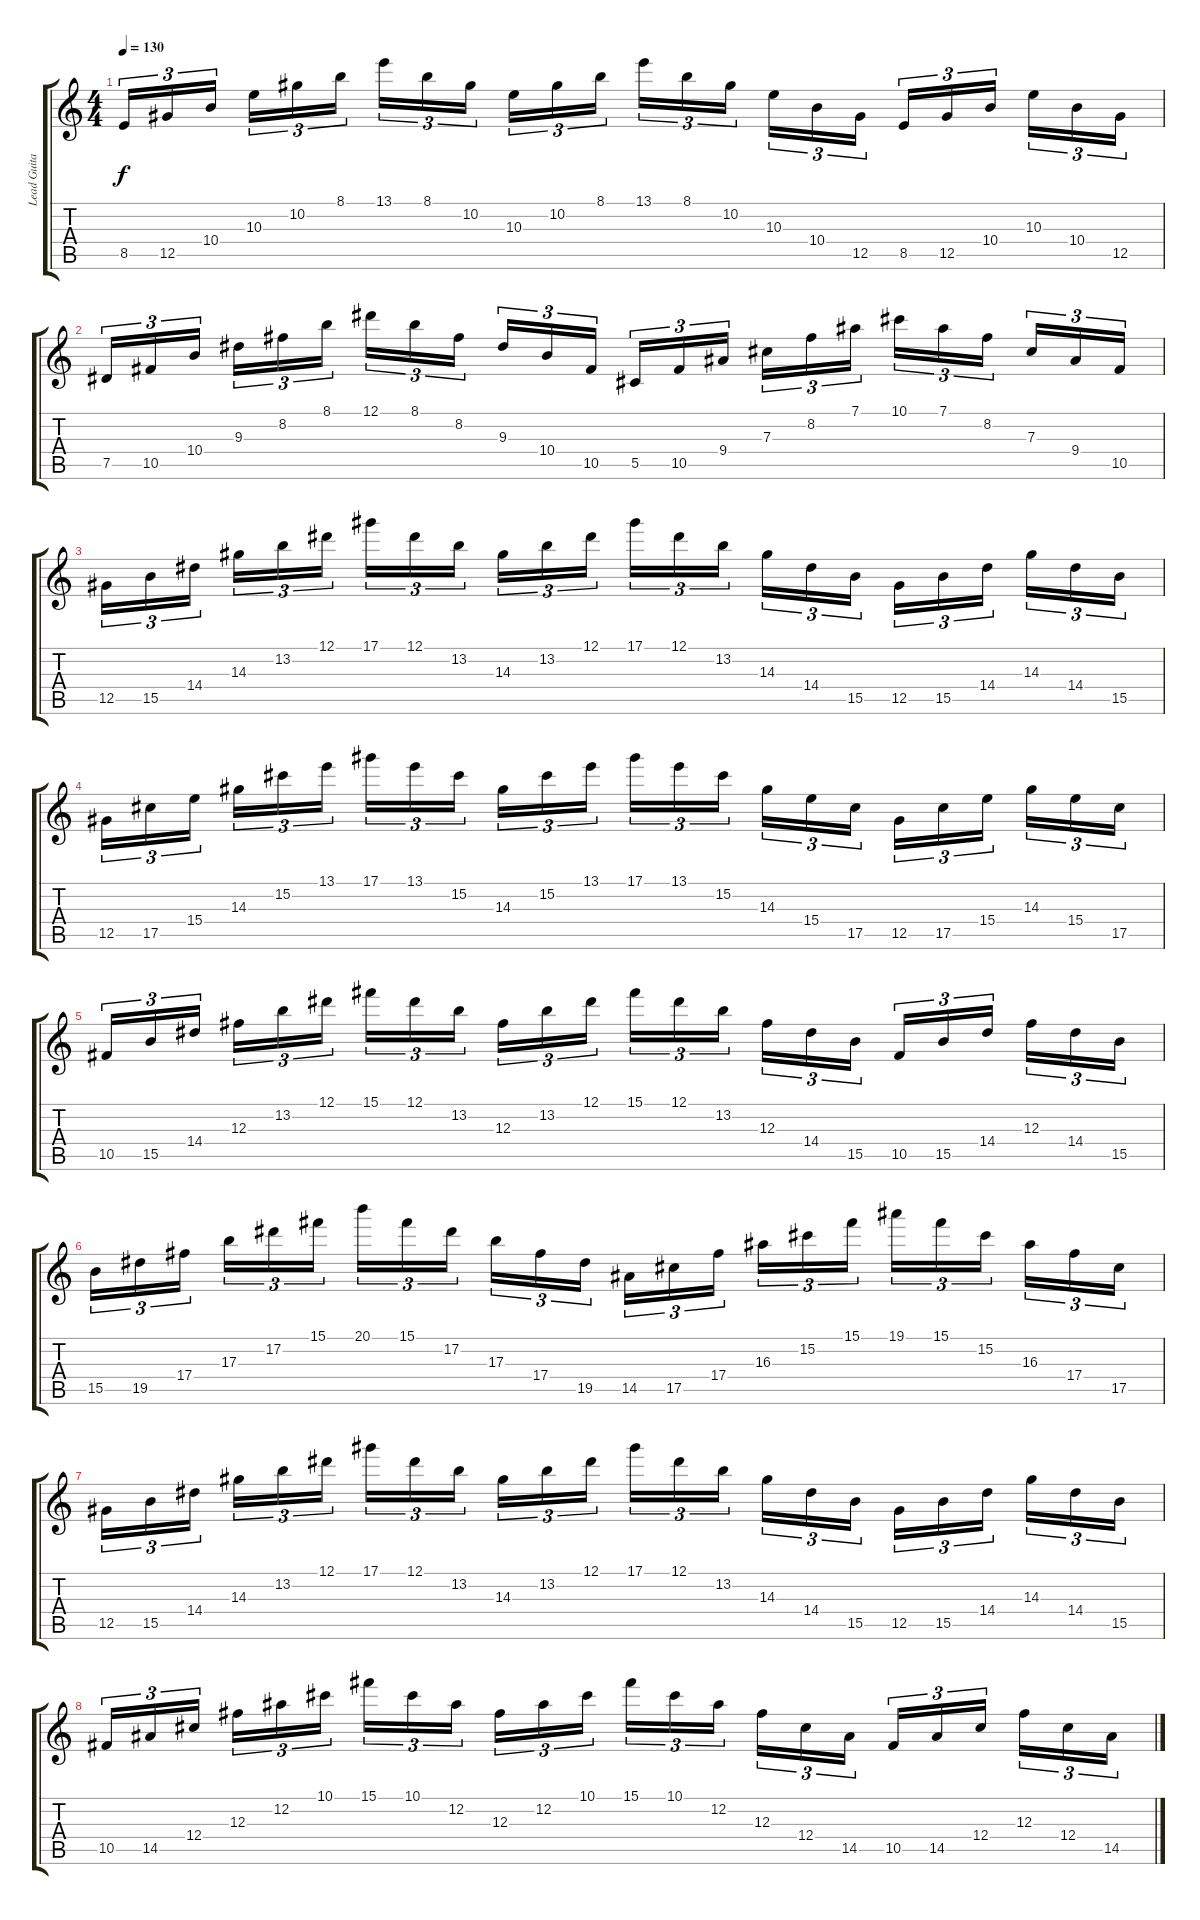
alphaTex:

\track ("Lead Guitar" "Lead Guita") {instrument distortionguitar}
\staff {score tabs}
\tuning (Eb4 Bb3 Gb3 Db3 Ab2 Eb2) {hide}
\ts (4 4)
\tempo 130
\clef g2
\ks c
8.5.16{tu (3 2) dy f} 12.5.16{tu (3 2)} 10.4.16{tu (3 2)} 10.3.16{tu (3 2)} 10.2.16{tu (3 2)} 8.1.16{tu (3 2)} 13.1.16{tu (3 2)} 8.1.16{tu (3 2)} 10.2.16{tu (3 2)} 10.3.16{tu (3 2)} 10.2.16{tu (3 2)} 8.1.16{tu (3 2)} 13.1.16{tu (3 2)} 8.1.16{tu (3 2)} 10.2.16{tu (3 2)} 10.3.16{tu (3 2)} 10.4.16{tu (3 2)} 12.5.16{tu (3 2)} 8.5.16{tu (3 2)} 12.5.16{tu (3 2)} 10.4.16{tu (3 2)} 10.3.16{tu (3 2)} 10.4.16{tu (3 2)} 12.5.16{tu (3 2)} |
7.5.16{tu (3 2)} 10.5.16{tu (3 2)} 10.4.16{tu (3 2)} 9.3.16{tu (3 2)} 8.2.16{tu (3 2)} 8.1.16{tu (3 2)} 12.1.16{tu (3 2)} 8.1.16{tu (3 2)} 8.2.16{tu (3 2)} 9.3.16{tu (3 2)} 10.4.16{tu (3 2)} 10.5.16{tu (3 2)} 5.5.16{tu (3 2)} 10.5.16{tu (3 2)} 9.4.16{tu (3 2)} 7.3.16{tu (3 2)} 8.2.16{tu (3 2)} 7.1.16{tu (3 2)} 10.1.16{tu (3 2)} 7.1.16{tu (3 2)} 8.2.16{tu (3 2)} 7.3.16{tu (3 2)} 9.4.16{tu (3 2)} 10.5.16{tu (3 2)} |
12.5.16{tu (3 2)} 15.5.16{tu (3 2)} 14.4.16{tu (3 2)} 14.3.16{tu (3 2)} 13.2.16{tu (3 2)} 12.1.16{tu (3 2)} 17.1.16{tu (3 2)} 12.1.16{tu (3 2)} 13.2.16{tu (3 2)} 14.3.16{tu (3 2)} 13.2.16{tu (3 2)} 12.1.16{tu (3 2)} 17.1.16{tu (3 2)} 12.1.16{tu (3 2)} 13.2.16{tu (3 2)} 14.3.16{tu (3 2)} 14.4.16{tu (3 2)} 15.5.16{tu (3 2)} 12.5.16{tu (3 2)} 15.5.16{tu (3 2)} 14.4.16{tu (3 2)} 14.3.16{tu (3 2)} 14.4.16{tu (3 2)} 15.5.16{tu (3 2)} |
12.5.16{tu (3 2)} 17.5.16{tu (3 2)} 15.4.16{tu (3 2)} 14.3.16{tu (3 2)} 15.2.16{tu (3 2)} 13.1.16{tu (3 2)} 17.1.16{tu (3 2)} 13.1.16{tu (3 2)} 15.2.16{tu (3 2)} 14.3.16{tu (3 2)} 15.2.16{tu (3 2)} 13.1.16{tu (3 2)} 17.1.16{tu (3 2)} 13.1.16{tu (3 2)} 15.2.16{tu (3 2)} 14.3.16{tu (3 2)} 15.4.16{tu (3 2)} 17.5.16{tu (3 2)} 12.5.16{tu (3 2)} 17.5.16{tu (3 2)} 15.4.16{tu (3 2)} 14.3.16{tu (3 2)} 15.4.16{tu (3 2)} 17.5.16{tu (3 2)} |
10.5.16{tu (3 2)} 15.5.16{tu (3 2)} 14.4.16{tu (3 2)} 12.3.16{tu (3 2)} 13.2.16{tu (3 2)} 12.1.16{tu (3 2)} 15.1.16{tu (3 2)} 12.1.16{tu (3 2)} 13.2.16{tu (3 2)} 12.3.16{tu (3 2)} 13.2.16{tu (3 2)} 12.1.16{tu (3 2)} 15.1.16{tu (3 2)} 12.1.16{tu (3 2)} 13.2.16{tu (3 2)} 12.3.16{tu (3 2)} 14.4.16{tu (3 2)} 15.5.16{tu (3 2)} 10.5.16{tu (3 2)} 15.5.16{tu (3 2)} 14.4.16{tu (3 2)} 12.3.16{tu (3 2)} 14.4.16{tu (3 2)} 15.5.16{tu (3 2)} |
15.5.16{tu (3 2)} 19.5.16{tu (3 2)} 17.4.16{tu (3 2)} 17.3.16{tu (3 2)} 17.2.16{tu (3 2)} 15.1.16{tu (3 2)} 20.1.16{tu (3 2)} 15.1.16{tu (3 2)} 17.2.16{tu (3 2)} 17.3.16{tu (3 2)} 17.4.16{tu (3 2)} 19.5.16{tu (3 2)} 14.5.16{tu (3 2)} 17.5.16{tu (3 2)} 17.4.16{tu (3 2)} 16.3.16{tu (3 2)} 15.2.16{tu (3 2)} 15.1.16{tu (3 2)} 19.1.16{tu (3 2)} 15.1.16{tu (3 2)} 15.2.16{tu (3 2)} 16.3.16{tu (3 2)} 17.4.16{tu (3 2)} 17.5.16{tu (3 2)} |
12.5.16{tu (3 2)} 15.5.16{tu (3 2)} 14.4.16{tu (3 2)} 14.3.16{tu (3 2)} 13.2.16{tu (3 2)} 12.1.16{tu (3 2)} 17.1.16{tu (3 2)} 12.1.16{tu (3 2)} 13.2.16{tu (3 2)} 14.3.16{tu (3 2)} 13.2.16{tu (3 2)} 12.1.16{tu (3 2)} 17.1.16{tu (3 2)} 12.1.16{tu (3 2)} 13.2.16{tu (3 2)} 14.3.16{tu (3 2)} 14.4.16{tu (3 2)} 15.5.16{tu (3 2)} 12.5.16{tu (3 2)} 15.5.16{tu (3 2)} 14.4.16{tu (3 2)} 14.3.16{tu (3 2)} 14.4.16{tu (3 2)} 15.5.16{tu (3 2)} |
10.5.16{tu (3 2)} 14.5.16{tu (3 2)} 12.4.16{tu (3 2)} 12.3.16{tu (3 2)} 12.2.16{tu (3 2)} 10.1.16{tu (3 2)} 15.1.16{tu (3 2)} 10.1.16{tu (3 2)} 12.2.16{tu (3 2)} 12.3.16{tu (3 2)} 12.2.16{tu (3 2)} 10.1.16{tu (3 2)} 15.1.16{tu (3 2)} 10.1.16{tu (3 2)} 12.2.16{tu (3 2)} 12.3.16{tu (3 2)} 12.4.16{tu (3 2)} 14.5.16{tu (3 2)} 10.5.16{tu (3 2)} 14.5.16{tu (3 2)} 12.4.16{tu (3 2)} 12.3.16{tu (3 2)} 12.4.16{tu (3 2)} 14.5.16{tu (3 2)}
